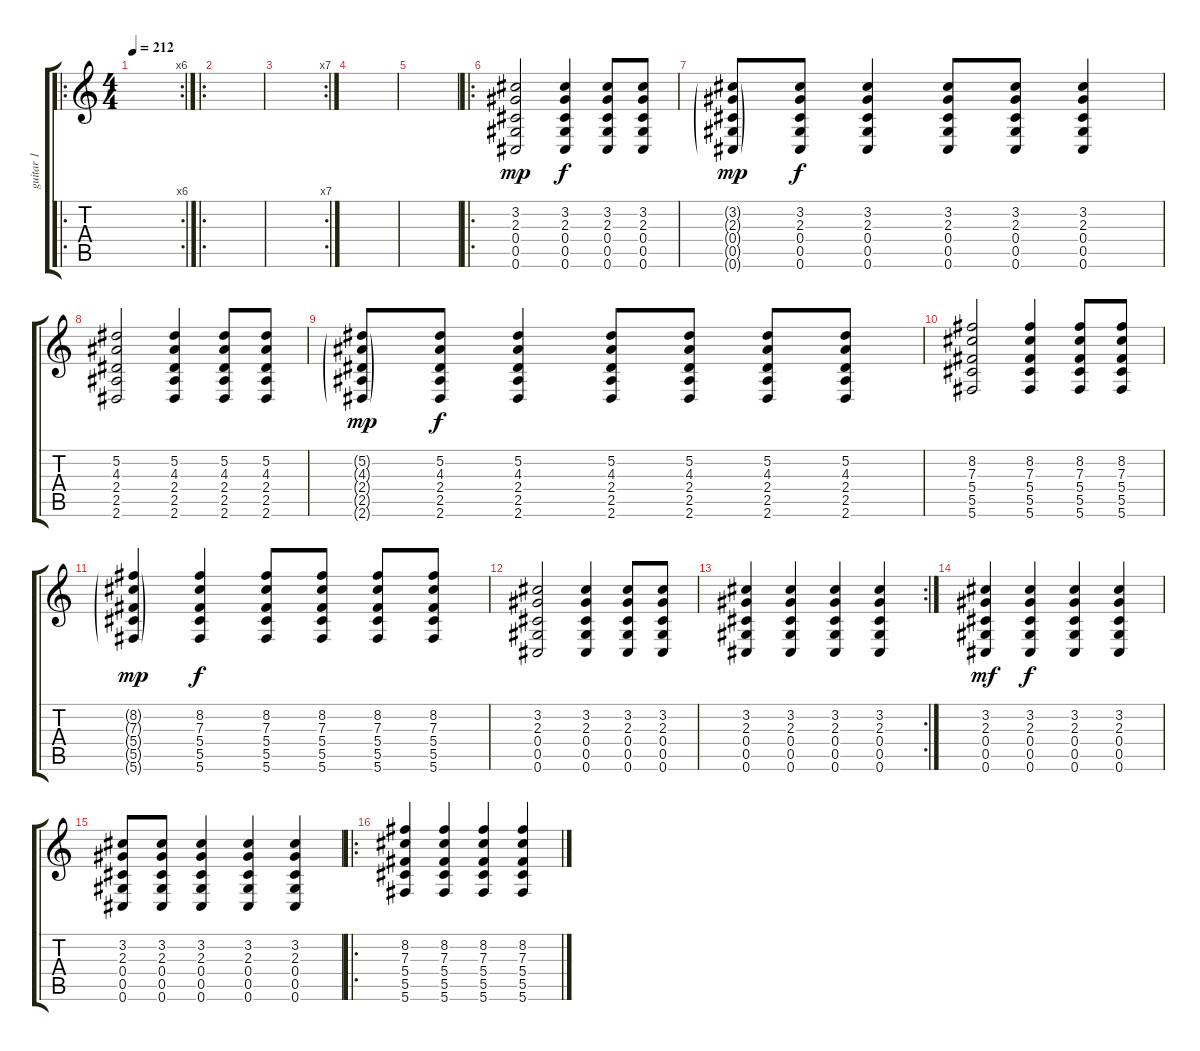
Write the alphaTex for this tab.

\track ("guitar 1" "guitar 1") {instrument overdrivenguitar}
\staff {score tabs}
\tuning (Eb4 Bb3 Gb3 Db3 Ab2 Db2) {hide}
\ro
\rc 6
\ts (4 4)
\tempo 212
\clef g2
\ks c
|
\ro
|
\rc 7
|
|
|
\ro
(3.2 2.3 0.4 0.5 0.6).2{dy mp} (3.2 2.3 0.4 0.5 0.6).4{dy f} (3.2 2.3 0.4 0.5 0.6).8 (3.2 2.3 0.4 0.5 0.6).8 |
(3.2{g} 2.3{g} 0.4{g} 0.5{g} 0.6{g}).8{dy mp} (3.2 2.3 0.4 0.5 0.6).8{dy f} (3.2 2.3 0.4 0.5 0.6).4 (3.2 2.3 0.4 0.5 0.6).8 (3.2 2.3 0.4 0.5 0.6).8 (3.2 2.3 0.4 0.5 0.6).4 |
(5.2 4.3 2.4 2.5 2.6).2 (5.2 4.3 2.4 2.5 2.6).4 (5.2 4.3 2.4 2.5 2.6).8 (5.2 4.3 2.4 2.5 2.6).8 |
(5.2{g} 4.3{g} 2.4{g} 2.5{g} 2.6{g}).8{dy mp} (5.2 4.3 2.4 2.5 2.6).8{dy f} (5.2 4.3 2.4 2.5 2.6).4 (5.2 4.3 2.4 2.5 2.6).8 (5.2 4.3 2.4 2.5 2.6).8 (5.2 4.3 2.4 2.5 2.6).8 (5.2 4.3 2.4 2.5 2.6).8 |
(8.2 7.3 5.4 5.5 5.6).2 (8.2 7.3 5.4 5.5 5.6).4 (8.2 7.3 5.4 5.5 5.6).8 (8.2 7.3 5.4 5.5 5.6).8 |
(8.2{g} 7.3{g} 5.4{g} 5.5{g} 5.6{g}).4{dy mp} (8.2 7.3 5.4 5.5 5.6).4{dy f} (8.2 7.3 5.4 5.5 5.6).8 (8.2 7.3 5.4 5.5 5.6).8 (8.2 7.3 5.4 5.5 5.6).8 (8.2 7.3 5.4 5.5 5.6).8 |
(3.2 2.3 0.4 0.5 0.6).2 (3.2 2.3 0.4 0.5 0.6).4 (3.2 2.3 0.4 0.5 0.6).8 (3.2 2.3 0.4 0.5 0.6).8 |
\rc 2
(3.2 2.3 0.4 0.5 0.6).4 (3.2 2.3 0.4 0.5 0.6).4 (3.2 2.3 0.4 0.5 0.6).4 (3.2 2.3 0.4 0.5 0.6).4 |
(3.2 2.3 0.4 0.5 0.6).4{dy mf} (3.2 2.3 0.4 0.5 0.6).4{dy f} (3.2 2.3 0.4 0.5 0.6).4 (3.2 2.3 0.4 0.5 0.6).4 |
(3.2 2.3 0.4 0.5 0.6).8 (3.2 2.3 0.4 0.5 0.6).8 (3.2 2.3 0.4 0.5 0.6).4 (3.2 2.3 0.4 0.5 0.6).4 (3.2 2.3 0.4 0.5 0.6).4 |
\ro
(8.2 7.3 5.4 5.5 5.6).4 (8.2 7.3 5.4 5.5 5.6).4 (8.2 7.3 5.4 5.5 5.6).4 (8.2 7.3 5.4 5.5 5.6).4
